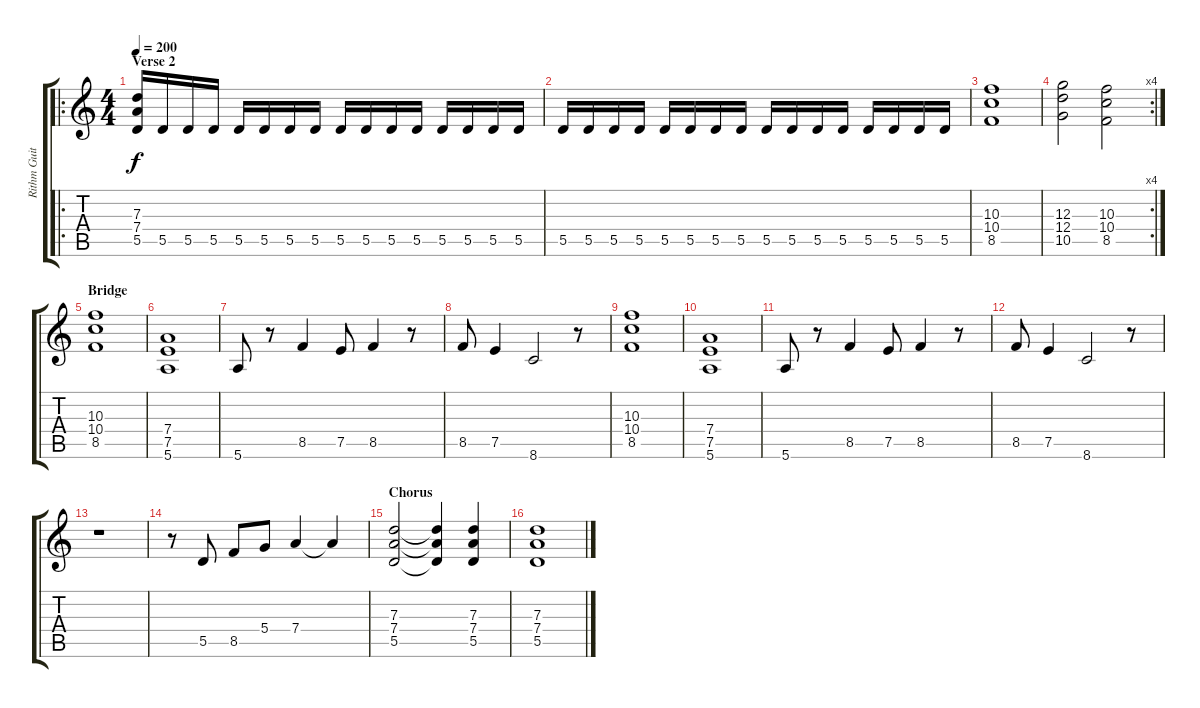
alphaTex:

\track ("Rithm Guitar" "Rithm Guit") {instrument distortionguitar}
\staff {score tabs}
\tuning (E4 B3 G3 D3 A2 E2) {hide}
\ro
\ts (4 4)
\section ("" "Verse 2")
\tempo 200
\clef g2
\ks c
(7.3 7.4 5.5).16{dy f} 5.5.16 5.5.16 5.5.16 5.5.16 5.5.16 5.5.16 5.5.16 5.5.16 5.5.16 5.5.16 5.5.16 5.5.16 5.5.16 5.5.16 5.5.16 |
5.5.16 5.5.16 5.5.16 5.5.16 5.5.16 5.5.16 5.5.16 5.5.16 5.5.16 5.5.16 5.5.16 5.5.16 5.5.16 5.5.16 5.5.16 5.5.16 |
(10.3 10.4 8.5).1 |
\rc 4
(12.3 12.4 10.5).2 (10.3 10.4 8.5).2 |
\section ("" "Bridge")
(10.3 10.4 8.5).1 |
(7.4 7.5 5.6).1 |
5.6.8 r.8 8.5.4 7.5.8 8.5.4 r.8 |
8.5.8 7.5.4 8.6.2 r.8 |
(10.3 10.4 8.5).1 |
(7.4 7.5 5.6).1 |
5.6.8 r.8 8.5.4 7.5.8 8.5.4 r.8 |
8.5.8 7.5.4 8.6.2 r.8 |
r.1 |
r.8 5.5.8 8.5.8 5.4.8 7.4.4 7.4{t}.4 |
\section ("" "Chorus")
(7.3 7.4 5.5).2 (7.3{t} 7.4{t} 5.5{t}).4 (7.3 7.4 5.5).4 |
(7.3 7.4 5.5).1
